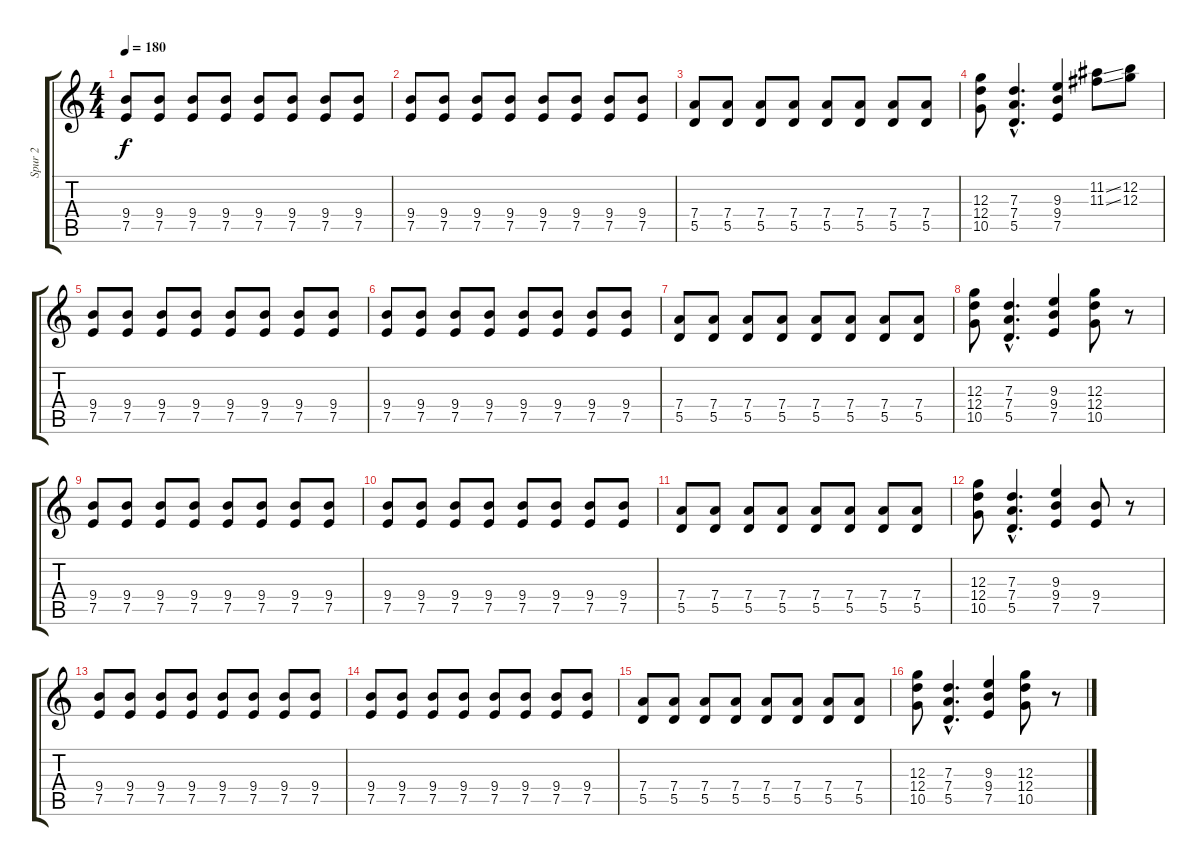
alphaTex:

\track ("Spur 2" "Spur 2") {instrument distortionguitar}
\staff {score tabs}
\tuning (E4 B3 G3 D3 A2 E2) {hide}
\ts (4 4)
\tempo 180
\clef g2
\ks c
(9.4 7.5).8{dy f} (9.4 7.5).8 (9.4 7.5).8 (9.4 7.5).8 (9.4 7.5).8 (9.4 7.5).8 (9.4 7.5).8 (9.4 7.5).8 |
(9.4 7.5).8 (9.4 7.5).8 (9.4 7.5).8 (9.4 7.5).8 (9.4 7.5).8 (9.4 7.5).8 (9.4 7.5).8 (9.4 7.5).8 |
(7.4 5.5).8 (7.4 5.5).8 (7.4 5.5).8 (7.4 5.5).8 (7.4 5.5).8 (7.4 5.5).8 (7.4 5.5).8 (7.4 5.5).8 |
(12.3 12.4 10.5).8 (7.3{hac} 7.4{hac} 5.5{hac}).4{d} (9.3 9.4 7.5).4 (11.2{ss} 11.3{ss}).8 (12.2 12.3).8 |
(9.4 7.5).8 (9.4 7.5).8 (9.4 7.5).8 (9.4 7.5).8 (9.4 7.5).8 (9.4 7.5).8 (9.4 7.5).8 (9.4 7.5).8 |
(9.4 7.5).8 (9.4 7.5).8 (9.4 7.5).8 (9.4 7.5).8 (9.4 7.5).8 (9.4 7.5).8 (9.4 7.5).8 (9.4 7.5).8 |
(7.4 5.5).8 (7.4 5.5).8 (7.4 5.5).8 (7.4 5.5).8 (7.4 5.5).8 (7.4 5.5).8 (7.4 5.5).8 (7.4 5.5).8 |
(12.3 12.4 10.5).8 (7.3{hac} 7.4{hac} 5.5{hac}).4{d} (9.3 9.4 7.5).4 (12.3 12.4 10.5).8 r.8 |
(9.4 7.5).8 (9.4 7.5).8 (9.4 7.5).8 (9.4 7.5).8 (9.4 7.5).8 (9.4 7.5).8 (9.4 7.5).8 (9.4 7.5).8 |
(9.4 7.5).8 (9.4 7.5).8 (9.4 7.5).8 (9.4 7.5).8 (9.4 7.5).8 (9.4 7.5).8 (9.4 7.5).8 (9.4 7.5).8 |
(7.4 5.5).8 (7.4 5.5).8 (7.4 5.5).8 (7.4 5.5).8 (7.4 5.5).8 (7.4 5.5).8 (7.4 5.5).8 (7.4 5.5).8 |
(12.3 12.4 10.5).8 (7.3{hac} 7.4{hac} 5.5{hac}).4{d} (9.3 9.4 7.5).4 (9.4 7.5).8 r.8 |
(9.4 7.5).8 (9.4 7.5).8 (9.4 7.5).8 (9.4 7.5).8 (9.4 7.5).8 (9.4 7.5).8 (9.4 7.5).8 (9.4 7.5).8 |
(9.4 7.5).8 (9.4 7.5).8 (9.4 7.5).8 (9.4 7.5).8 (9.4 7.5).8 (9.4 7.5).8 (9.4 7.5).8 (9.4 7.5).8 |
(7.4 5.5).8 (7.4 5.5).8 (7.4 5.5).8 (7.4 5.5).8 (7.4 5.5).8 (7.4 5.5).8 (7.4 5.5).8 (7.4 5.5).8 |
(12.3 12.4 10.5).8 (7.3{hac} 7.4{hac} 5.5{hac}).4{d} (9.3 9.4 7.5).4 (12.3 12.4 10.5).8 r.8
